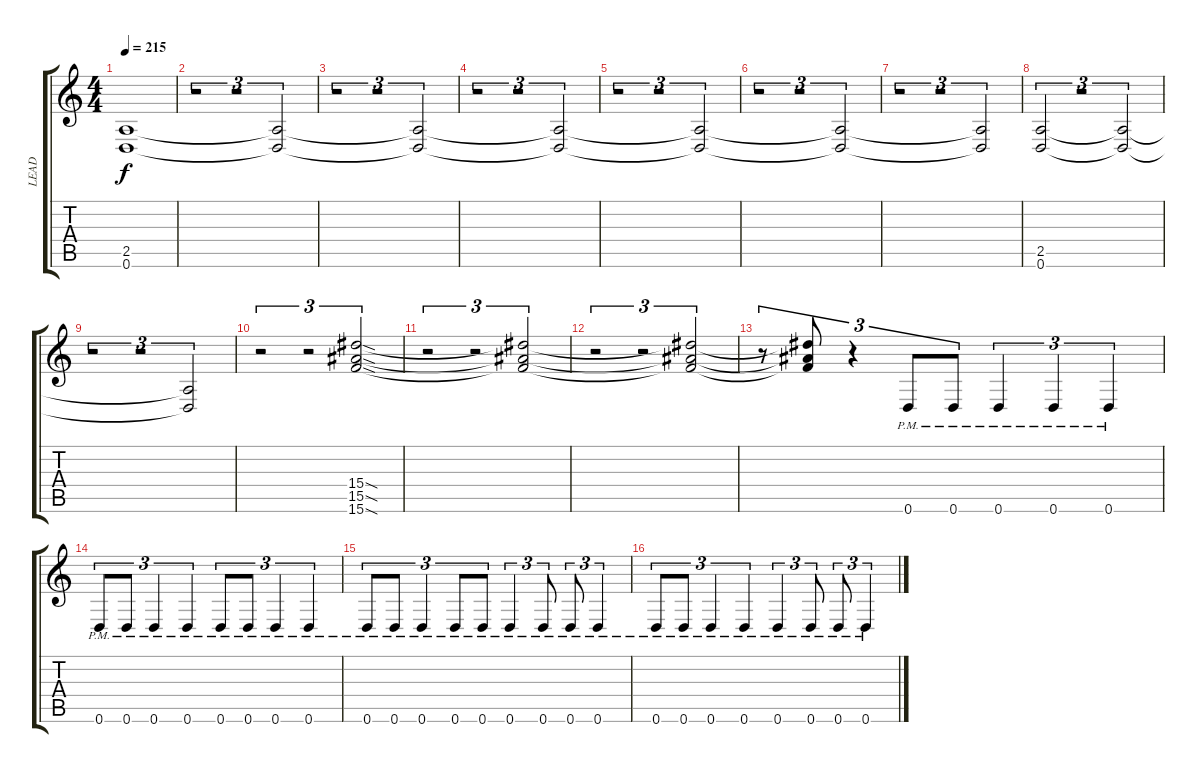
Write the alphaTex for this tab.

\track ("LEAD" "LEAD") {instrument overdrivenguitar}
\staff {score tabs}
\tuning (D4 A3 F3 C3 G2 D2) {hide}
\ts (4 4)
\tempo 215
\clef g2
\ks c
(2.5{t} 0.6{t}).1{dy f} |
r.2{tu (3 2)} r.2{tu (3 2)} (2.5{t} 0.6{t}).2{tu (3 2)} |
r.2{tu (3 2)} r.2{tu (3 2)} (2.5{t} 0.6{t}).2{tu (3 2)} |
r.2{tu (3 2)} r.2{tu (3 2)} (2.5{t} 0.6{t}).2{tu (3 2)} |
r.2{tu (3 2)} r.2{tu (3 2)} (2.5{t} 0.6{t}).2{tu (3 2)} |
r.2{tu (3 2)} r.2{tu (3 2)} (2.5{t} 0.6{t}).2{tu (3 2)} |
r.2{tu (3 2)} r.2{tu (3 2)} (2.5{t} 0.6{t}).2{tu (3 2)} |
(2.5 0.6).2{tu (3 2)} r.2{tu (3 2)} (2.5{t} 0.6{t}).2{tu (3 2)} |
r.2{tu (3 2)} r.2{tu (3 2)} (2.5{t} 0.6{t}).2{tu (3 2)} |
r.2{tu (3 2)} r.2{tu (3 2)} (15.4{sod} 15.5{sod} 15.6{sod}).2{tu (3 2)} |
r.2{tu (3 2)} r.2{tu (3 2)} (15.4{t} 15.5{t} 15.6{t}).2{tu (3 2)} |
r.2{tu (3 2)} r.2{tu (3 2)} (15.4{t} 15.5{t} 15.6{t}).2{tu (3 2)} |
r.8{tu (3 2)} (15.4{t} 15.5{t} 15.6{t}).8{tu (3 2)} r.4{tu (3 2)} 0.6{pm}.8{tu (3 2)} 0.6{pm}.8{tu (3 2)} 0.6{pm}.4{tu (3 2)} 0.6{pm}.4{tu (3 2)} 0.6{pm}.4{tu (3 2)} |
0.6{pm}.8{tu (3 2)} 0.6{pm}.8{tu (3 2)} 0.6{pm}.4{tu (3 2)} 0.6{pm}.4{tu (3 2)} 0.6{pm}.8{tu (3 2)} 0.6{pm}.8{tu (3 2)} 0.6{pm}.4{tu (3 2)} 0.6{pm}.4{tu (3 2)} |
0.6{pm}.8{tu (3 2)} 0.6{pm}.8{tu (3 2)} 0.6{pm}.4{tu (3 2)} 0.6{pm}.8{tu (3 2)} 0.6{pm}.8{tu (3 2)} 0.6{pm}.4{tu (3 2)} 0.6{pm}.8{tu (3 2)} 0.6{pm}.8{tu (3 2)} 0.6{pm}.4{tu (3 2)} |
0.6{pm}.8{tu (3 2)} 0.6{pm}.8{tu (3 2)} 0.6{pm}.4{tu (3 2)} 0.6{pm}.4{tu (3 2)} 0.6{pm}.4{tu (3 2)} 0.6{pm}.8{tu (3 2)} 0.6{pm}.8{tu (3 2)} 0.6{pm}.4{tu (3 2)}
